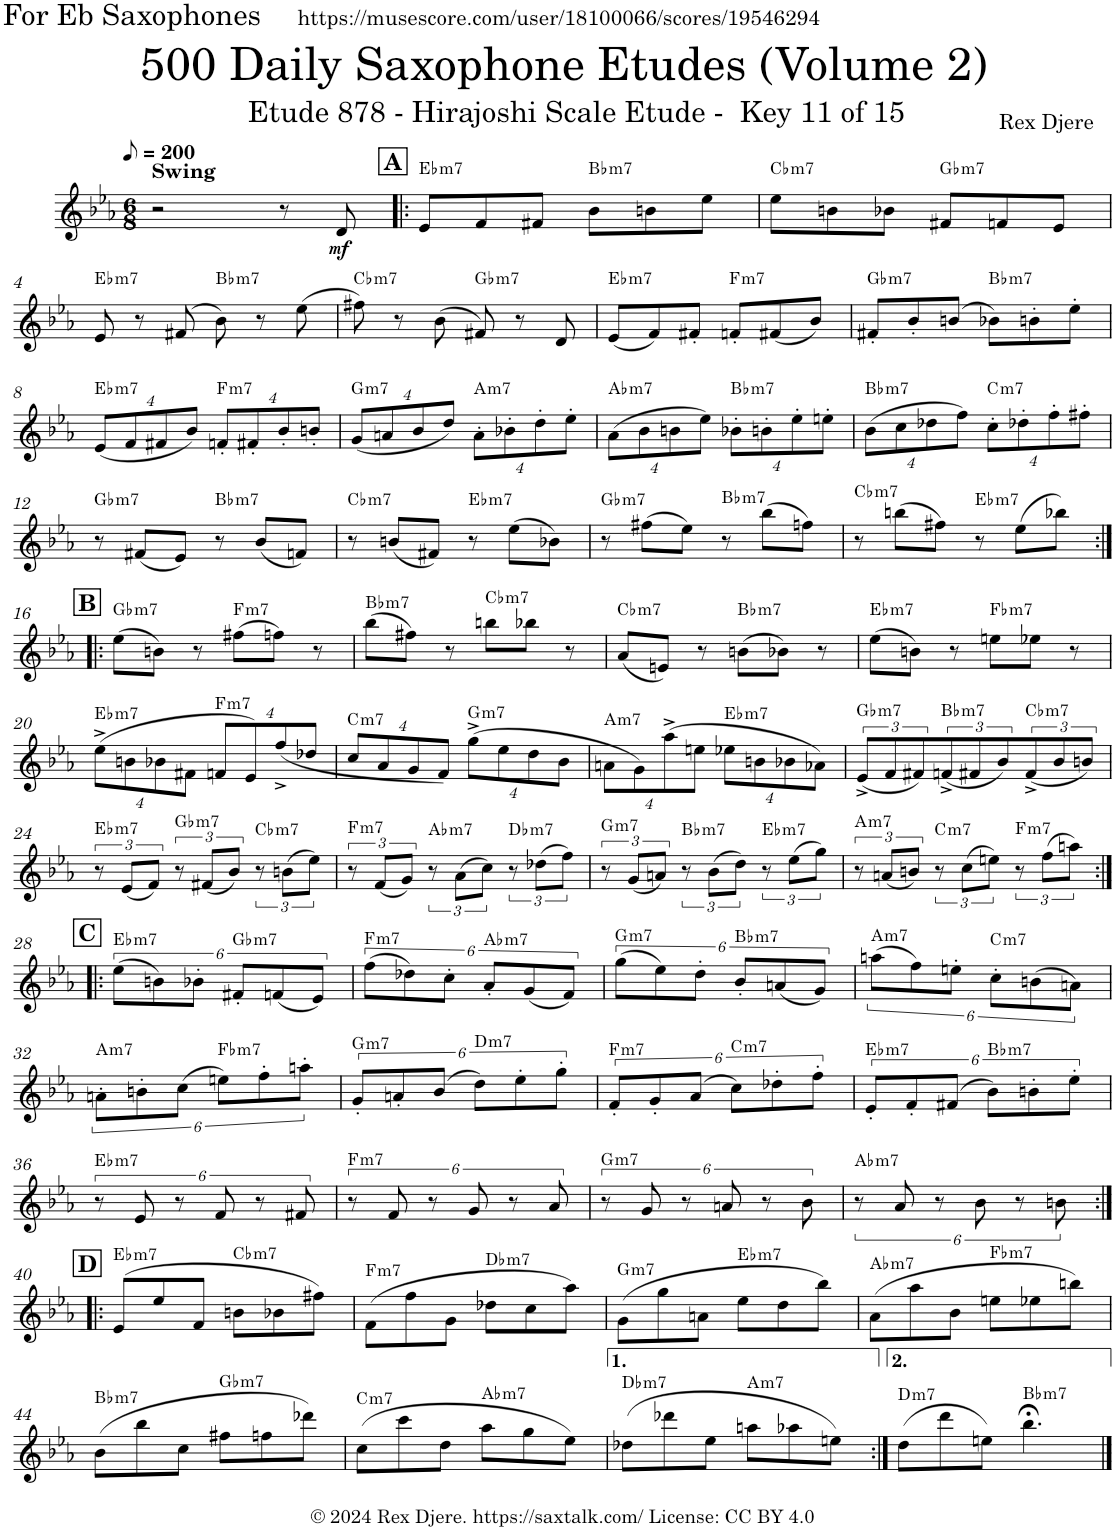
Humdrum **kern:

**kern	**dynam	**harte
*part1	*part1	*part1
*staff1	*staff1	*
*I"Alto Saxophone	*	*
*I'A. Sax.	*	*
*clefG2	*	*
*Trd5c9	*	*
*k[b-e-a-]	*	*
*M6/8	*	*
*MM100	*	*
=1	=1	=1
!LO:TX:a:B:t=Swing	!	!
2r	.	.
8r	.	.
!	!LO:DY:b	!
8d/	mf	.
!!LO:REH:place=s1:a:B:cj:fs=14:t=A
=2!|:	=2!|:	=2!|:
!	!	!LO:H:kt=m7
8e-/L	.	Eb:min7
8f/	.	.
8f#X/J	.	.
!	!	!LO:H:kt=m7
8b-\L	.	Bb:min7
8bn\	.	.
8ee-\J	.	.
=3	=3	=3
!	!	!LO:H:kt=m7
8ee-\L	.	Cb:min7
8bn\	.	.
8b-X\J	.	.
!	!	!LO:H:kt=m7
8f#X/L	.	Gb:min7
8fn/	.	.
8e-/J	.	.
!!LO:LB:g=z
=4	=4	=4
!	!	!LO:H:kt=m7
8e-/	.	Eb:min7
8r	.	.
(8f#X/	.	.
!	!	!LO:H:kt=m7
8b-\)	.	Bb:min7
8r	.	.
(8ee-\	.	.
=5	=5	=5
!	!	!LO:H:kt=m7
8ff#X\)	.	Cb:min7
8r	.	.
(8b-\	.	.
!	!	!LO:H:kt=m7
8f#X/)	.	Gb:min7
8r	.	.
8d/	.	.
=6	=6	=6
!	!	!LO:H:kt=m7
(8e-/L	.	Eb:min7
8f/)	.	.
8f#X'/J	.	.
!	!	!LO:H:kt=m7
8fn'/L	.	F:min7
(8f#X/	.	.
8b-/J)	.	.
=7	=7	=7
!	!	!LO:H:kt=m7
8f#X'/L	.	Gb:min7
8b-'/	.	.
(8bn/J	.	.
!	!	!LO:H:kt=m7
8b-X\L)	.	Bb:min7
8bn'\	.	.
8ee-'\J	.	.
!!LO:LB:g=z
=8	=8	=8
*Xbrackettup	*	*
!	!	!LO:H:kt=m7
(32%3e-/L	.	Eb:min7
32%3f/	.	.
32%3f#X/	.	.
32%3b-/J)	.	.
!	!	!LO:H:kt=m7
32%3fn'/L	.	F:min7
32%3f#X'/	.	.
32%3b-'/	.	.
32%3bn'/J	.	.
=9	=9	=9
!	!	!LO:H:kt=m7
(32%3g/L	.	G:min7
32%3an/	.	.
32%3b-/	.	.
32%3dd/J)	.	.
!	!	!LO:H:kt=m7
32%3a'\L	.	A:min7
32%3b-X'\	.	.
32%3dd'\	.	.
32%3ee-'\J	.	.
=10	=10	=10
!	!	!LO:H:kt=m7
(32%3a-\L	.	Ab:min7
32%3b-\	.	.
32%3bn\	.	.
32%3ee-\J)	.	.
!	!	!LO:H:kt=m7
32%3b-X'\L	.	Bb:min7
32%3bn'\	.	.
32%3ee-'\	.	.
32%3een'\J	.	.
=11	=11	=11
!	!	!LO:H:kt=m7
(32%3b-\L	.	Bb:min7
32%3cc\	.	.
32%3dd-X\	.	.
32%3ff\J)	.	.
!	!	!LO:H:kt=m7
32%3cc'\L	.	C:min7
32%3dd-X'\	.	.
32%3ff'\	.	.
32%3ff#X'\J	.	.
!!LO:LB:g=z
=12	=12	=12
!	!	!LO:H:kt=m7
8r	.	Gb:min7
(8f#X/L	.	.
8e-/J)	.	.
!	!	!LO:H:kt=m7
8r	.	Bb:min7
(8b-/L	.	.
8fn/J)	.	.
=13	=13	=13
!	!	!LO:H:kt=m7
8r	.	Cb:min7
(8bn/L	.	.
8f#X/J)	.	.
!	!	!LO:H:kt=m7
8r	.	Eb:min7
(8ee-\L	.	.
8b-X\J)	.	.
=14	=14	=14
!	!	!LO:H:kt=m7
8r	.	Gb:min7
(8ff#X\L	.	.
8ee-\J)	.	.
!	!	!LO:H:kt=m7
8r	.	Bb:min7
(8bb-\L	.	.
8ffn\J)	.	.
=15	=15	=15
!	!	!LO:H:kt=m7
8r	.	Cb:min7
(8bbn\L	.	.
8ff#X\J)	.	.
!	!	!LO:H:kt=m7
8r	.	Eb:min7
(8ee-\L	.	.
8bb-X\J)	.	.
!!LO:LB:g=z
!!LO:REH:place=s1:a:B:cj:fs=14:t=B
=16:|!|:	=16:|!|:	=16:|!|:
!	!	!LO:H:kt=m7
(8ee-\L	.	Gb:min7
8bn\J)	.	.
8r	.	.
!	!	!LO:H:kt=m7
(8ff#X\L	.	F:min7
8ffn\J)	.	.
8r	.	.
=17	=17	=17
!	!	!LO:H:kt=m7
(8bb-\L	.	Bb:min7
8ff#X\J)	.	.
8r	.	.
!	!	!LO:H:kt=m7
8bbn\L	.	Cb:min7
8bb-X\J	.	.
8r	.	.
=18	=18	=18
!	!	!LO:H:kt=m7
(8a-/L	.	Cb:min7
8en/J)	.	.
8r	.	.
!	!	!LO:H:kt=m7
(8bn\L	.	Bb:min7
8b-X\J)	.	.
8r	.	.
=19	=19	=19
!	!	!LO:H:kt=m7
(8ee-\L	.	Eb:min7
8bn\J)	.	.
8r	.	.
!	!	!LO:H:kt=m7
8een\L	.	Fb:min7
8ee-X\J	.	.
8r	.	.
!!LO:LB:g=z
=20	=20	=20
!	!	!LO:H:kt=m7
(32%3ee-^\L	.	Eb:min7
32%3bn\	.	.
32%3b-X\	.	.
32%3f#X\J	.	.
!	!	!LO:H:kt=m7
32%3fn/L	.	F:min7
32%3e-/)	.	.
(32%3ff^/	.	.
32%3dd-X/J	.	.
=21	=21	=21
!	!	!LO:H:kt=m7
32%3cc/L	.	C:min7
32%3a-/	.	.
32%3g/	.	.
32%3f/J)	.	.
!	!	!LO:H:kt=m7
(32%3gg^\L	.	G:min7
32%3ee-\	.	.
32%3dd\	.	.
32%3b-\J	.	.
=22	=22	=22
!	!	!LO:H:kt=m7
32%3an\L	.	A:min7
32%3g\)	.	.
(32%3aa-^\	.	.
32%3een\J	.	.
!	!	!LO:H:kt=m7
32%3ee-X\L	.	Eb:min7
32%3bn\	.	.
32%3b-X\	.	.
32%3a-X\J)	.	.
=23	=23	=23
*brackettup	*	*
!	!	!LO:H:kt=m7
(12e-^/L	.	Gb:min7
12f/	.	.
12f#X/)	.	.
!	!	!LO:H:kt=m7
(12fn^/	.	Bb:min7
12f#X/	.	.
12b-/)	.	.
!	!	!LO:H:kt=m7
(12f#^/	.	Cb:min7
12b-/	.	.
12bn/J)	.	.
!!LO:LB:g=z
=24	=24	=24
!	!	!LO:H:kt=m7
12r	.	Eb:min7
(12e-/L	.	.
12f/J)	.	.
!	!	!LO:H:kt=m7
12r	.	Gb:min7
(12f#X/L	.	.
12b-/J)	.	.
!	!	!LO:H:kt=m7
12r	.	Cb:min7
(12bn\L	.	.
12ee-\J)	.	.
=25	=25	=25
!	!	!LO:H:kt=m7
12r	.	F:min7
(12f/L	.	.
12g/J)	.	.
!	!	!LO:H:kt=m7
12r	.	Ab:min7
(12a-\L	.	.
12cc\J)	.	.
!	!	!LO:H:kt=m7
12r	.	Db:min7
(12dd-X\L	.	.
12ff\J)	.	.
=26	=26	=26
!	!	!LO:H:kt=m7
12r	.	G:min7
(12g/L	.	.
12an/J)	.	.
!	!	!LO:H:kt=m7
12r	.	Bb:min7
(12b-\L	.	.
12dd\J)	.	.
!	!	!LO:H:kt=m7
12r	.	Eb:min7
(12ee-\L	.	.
12gg\J)	.	.
=27	=27	=27
!	!	!LO:H:kt=m7
12r	.	A:min7
(12an/L	.	.
12bn/J)	.	.
!	!	!LO:H:kt=m7
12r	.	C:min7
(12cc\L	.	.
12een\J)	.	.
!	!	!LO:H:kt=m7
12r	.	F:min7
(12ff\L	.	.
12aan\J)	.	.
!!LO:LB:g=z
!!LO:REH:place=s1:a:B:cj:fs=14:t=C
=28:|!|:	=28:|!|:	=28:|!|:
!	!	!LO:H:kt=m7
(8ee-\L	.	Eb:min7
8bn\)	.	.
8b-X'\J	.	.
!	!	!LO:H:kt=m7
8f#X'/L	.	Gb:min7
(8fn/	.	.
8e-/J)	.	.
=29	=29	=29
!	!	!LO:H:kt=m7
(8ff\L	.	F:min7
8dd-X\)	.	.
8cc'\J	.	.
!	!	!LO:H:kt=m7
8a-'/L	.	Ab:min7
(8g/	.	.
8f/J)	.	.
=30	=30	=30
!	!	!LO:H:kt=m7
(8gg\L	.	G:min7
8ee-\)	.	.
8dd'\J	.	.
!	!	!LO:H:kt=m7
8b-'/L	.	Bb:min7
(8an/	.	.
8g/J)	.	.
=31	=31	=31
!	!	!LO:H:kt=m7
(8aan\L	.	A:min7
8ff\)	.	.
8een'\J	.	.
!	!	!LO:H:kt=m7
8cc'\L	.	C:min7
(8bn\	.	.
8an\J)	.	.
!!LO:LB:g=z
=32	=32	=32
!	!	!LO:H:kt=m7
8an'\L	.	A:min7
8bn'\	.	.
(8cc\J	.	.
!	!	!LO:H:kt=m7
8een\L)	.	Fb:min7
8ff'\	.	.
8aan'\J	.	.
=33	=33	=33
!	!	!LO:H:kt=m7
8g'/L	.	G:min7
8an'/	.	.
(8b-/J	.	.
!	!	!LO:H:kt=m7
8dd\L)	.	D:min7
8ee-'\	.	.
8gg'\J	.	.
=34	=34	=34
!	!	!LO:H:kt=m7
8f'/L	.	F:min7
8g'/	.	.
(8a-/J	.	.
!	!	!LO:H:kt=m7
8cc\L)	.	C:min7
8dd-X'\	.	.
8ff'\J	.	.
=35	=35	=35
!	!	!LO:H:kt=m7
8e-'/L	.	Eb:min7
8f'/	.	.
(8f#X/J	.	.
!	!	!LO:H:kt=m7
8b-\L)	.	Bb:min7
8bn'\	.	.
8ee-'\J	.	.
!!LO:LB:g=z
=36	=36	=36
!	!	!LO:H:kt=m7
8r	.	Eb:min7
8e-/	.	.
8r	.	.
8f/	.	.
8r	.	.
8f#X/	.	.
=37	=37	=37
!	!	!LO:H:kt=m7
8r	.	F:min7
8f/	.	.
8r	.	.
8g/	.	.
8r	.	.
8a-/	.	.
=38	=38	=38
!	!	!LO:H:kt=m7
8r	.	G:min7
8g/	.	.
8r	.	.
8an/	.	.
8r	.	.
8b-\	.	.
=39	=39	=39
!	!	!LO:H:kt=m7
8r	.	Ab:min7
8a-/	.	.
8r	.	.
8b-\	.	.
8r	.	.
8bn\	.	.
!!LO:LB:g=z
!!LO:REH:place=s1:a:B:cj:fs=14:t=D
=40:|!|:	=40:|!|:	=40:|!|:
!	!	!LO:H:kt=m7
(8e-/L	.	Eb:min7
8ee-/	.	.
8f/J	.	.
!	!	!LO:H:kt=m7
8bn\L	.	Cb:min7
8b-X\	.	.
8ff#X\J)	.	.
=41	=41	=41
!	!	!LO:H:kt=m7
(8f\L	.	F:min7
8ff\	.	.
8g\J	.	.
!	!	!LO:H:kt=m7
8dd-X\L	.	Db:min7
8cc\	.	.
8aa-\J)	.	.
=42	=42	=42
!	!	!LO:H:kt=m7
(8g\L	.	G:min7
8gg\	.	.
8an\J	.	.
!	!	!LO:H:kt=m7
8ee-\L	.	Eb:min7
8dd\	.	.
8bb-\J)	.	.
=43	=43	=43
!	!	!LO:H:kt=m7
(8a-\L	.	Ab:min7
8aa-\	.	.
8b-\J	.	.
!	!	!LO:H:kt=m7
8een\L	.	Fb:min7
8ee-X\	.	.
8bbn\J)	.	.
!!LO:LB:g=z
=44	=44	=44
!	!	!LO:H:kt=m7
(8b-\L	.	Bb:min7
8bb-\	.	.
8cc\J	.	.
!	!	!LO:H:kt=m7
8ff#X\L	.	Gb:min7
8ffn\	.	.
8ddd-X\J)	.	.
=45	=45	=45
!	!	!LO:H:kt=m7
(8cc\L	.	C:min7
8ccc\	.	.
8dd\J	.	.
!	!	!LO:H:kt=m7
8aa-\L	.	Ab:min7
8gg\	.	.
8ee-\J)	.	.
=46	=46	=46
!	!	!LO:H:kt=m7
(8dd-X\L	.	Db:min7
8ddd-X\	.	.
8ee-\J	.	.
!	!	!LO:H:kt=m7
8aan\L	.	A:min7
8aa-X\	.	.
8een\J)	.	.
=47:|!	=47:|!	=47:|!
!	!	!LO:H:kt=m7
(8dd\L	.	D:min7
8ddd\	.	.
8een\J)	.	.
!	!	!LO:H:kt=m7
4.bb-;<\	.	Bb:min7
==	==	==
*-	*-	*-
